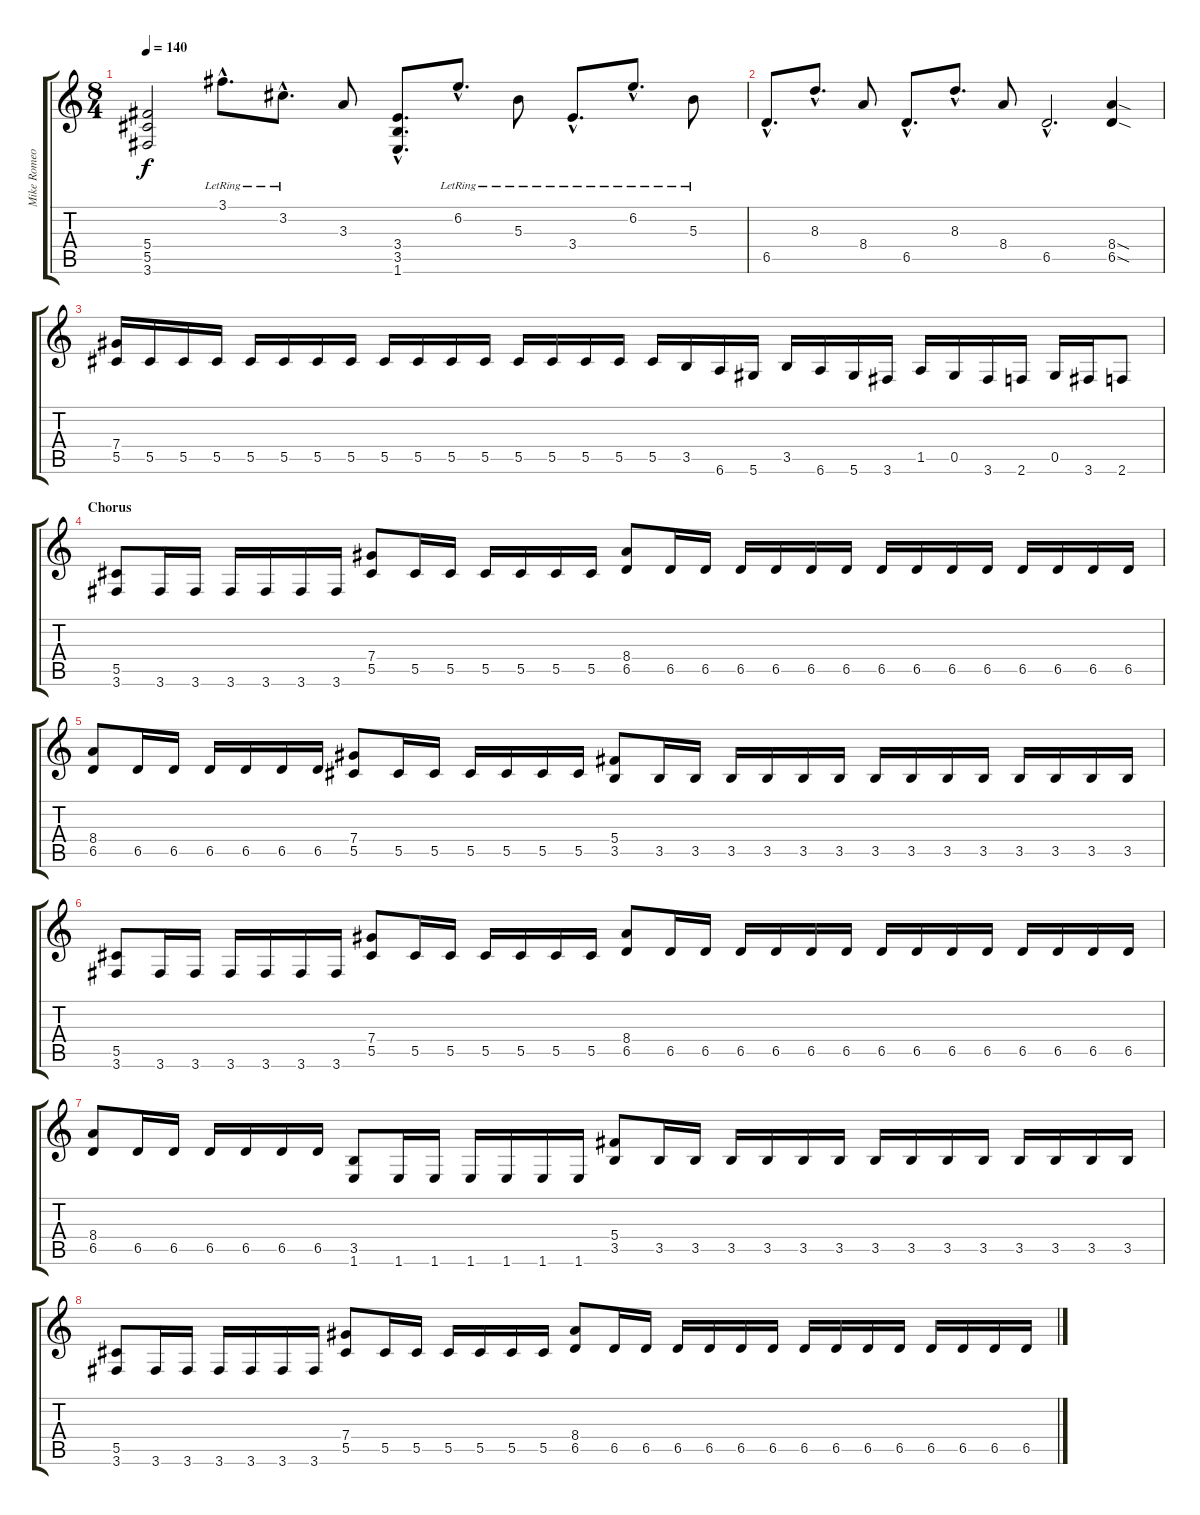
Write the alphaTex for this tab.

\track ("Mike Romeo" "Mike Romeo") {instrument distortionguitar}
\staff {score tabs}
\tuning (Eb4 Bb3 Gb3 Db3 Ab2 Eb2) {hide}
\ts (8 4)
\tempo 140
\clef g2
\ks c
(5.4 5.5 3.6).2{dy f} 3.1{hac lr}.8{d} 3.2{hac lr}.8{d} 3.3.8 (3.4{hac} 3.5{hac} 1.6{hac}).8{d} 6.2{hac lr}.8{d} 5.3{lr}.8 3.4{hac lr}.8{d} 6.2{hac lr}.8{d} 5.3{lr}.8 |
6.5{hac}.8{d} 8.3{hac}.8{d} 8.4.8 6.5{hac}.8{d} 8.3{hac}.8{d} 8.4.8 6.5{hac}.2{d} (8.4{sod} 6.5{sod}).4 |
(7.4 5.5).16 5.5.16 5.5.16 5.5.16 5.5.16 5.5.16 5.5.16 5.5.16 5.5.16 5.5.16 5.5.16 5.5.16 5.5.16 5.5.16 5.5.16 5.5.16 5.5.16 3.5.16 6.6.16 5.6.16 3.5.16 6.6.16 5.6.16 3.6.16 1.5.16 0.5.16 3.6.16 2.6.16 0.5.16 3.6.16 2.6.8 |
\section ("" "Chorus")
(5.5 3.6).8 3.6.16 3.6.16 3.6.16 3.6.16 3.6.16 3.6.16 (7.4 5.5).8 5.5.16 5.5.16 5.5.16 5.5.16 5.5.16 5.5.16 (8.4 6.5).8 6.5.16 6.5.16 6.5.16 6.5.16 6.5.16 6.5.16 6.5.16 6.5.16 6.5.16 6.5.16 6.5.16 6.5.16 6.5.16 6.5.16 |
(8.4 6.5).8 6.5.16 6.5.16 6.5.16 6.5.16 6.5.16 6.5.16 (7.4 5.5).8 5.5.16 5.5.16 5.5.16 5.5.16 5.5.16 5.5.16 (5.4 3.5).8 3.5.16 3.5.16 3.5.16 3.5.16 3.5.16 3.5.16 3.5.16 3.5.16 3.5.16 3.5.16 3.5.16 3.5.16 3.5.16 3.5.16 |
(5.5 3.6).8 3.6.16 3.6.16 3.6.16 3.6.16 3.6.16 3.6.16 (7.4 5.5).8 5.5.16 5.5.16 5.5.16 5.5.16 5.5.16 5.5.16 (8.4 6.5).8 6.5.16 6.5.16 6.5.16 6.5.16 6.5.16 6.5.16 6.5.16 6.5.16 6.5.16 6.5.16 6.5.16 6.5.16 6.5.16 6.5.16 |
(8.4 6.5).8 6.5.16 6.5.16 6.5.16 6.5.16 6.5.16 6.5.16 (3.5 1.6).8 1.6.16 1.6.16 1.6.16 1.6.16 1.6.16 1.6.16 (5.4 3.5).8 3.5.16 3.5.16 3.5.16 3.5.16 3.5.16 3.5.16 3.5.16 3.5.16 3.5.16 3.5.16 3.5.16 3.5.16 3.5.16 3.5.16 |
(5.5 3.6).8 3.6.16 3.6.16 3.6.16 3.6.16 3.6.16 3.6.16 (7.4 5.5).8 5.5.16 5.5.16 5.5.16 5.5.16 5.5.16 5.5.16 (8.4 6.5).8 6.5.16 6.5.16 6.5.16 6.5.16 6.5.16 6.5.16 6.5.16 6.5.16 6.5.16 6.5.16 6.5.16 6.5.16 6.5.16 6.5.16
